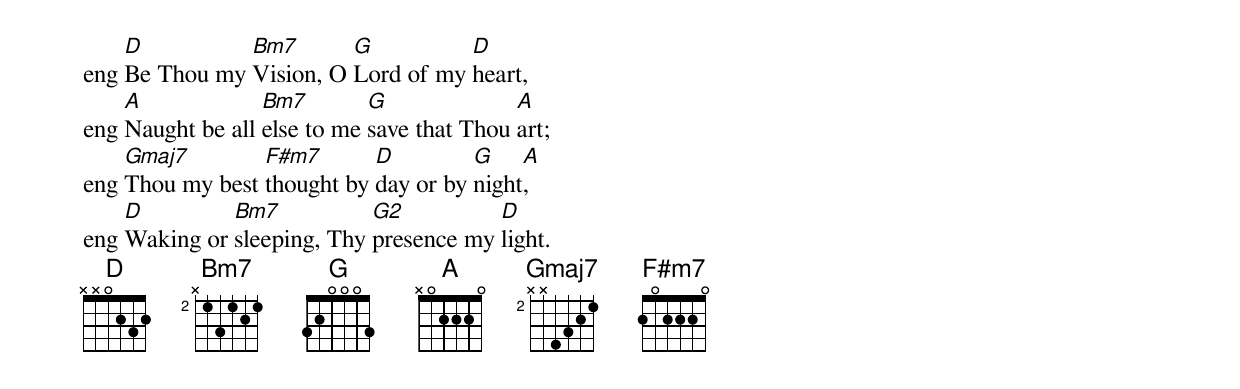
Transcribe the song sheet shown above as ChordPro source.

eng [D]Be Thou my [Bm7]Vision, O [G]Lord of my [D]heart,
eng [A]Naught be all [Bm7]else to me [G]save that Thou [A]art;
eng [Gmaj7]Thou my best [F#m7]thought by [D]day or by [G]night[A],
eng [D]Waking or [Bm7]sleeping, Thy [G2]presence my [D]light.
